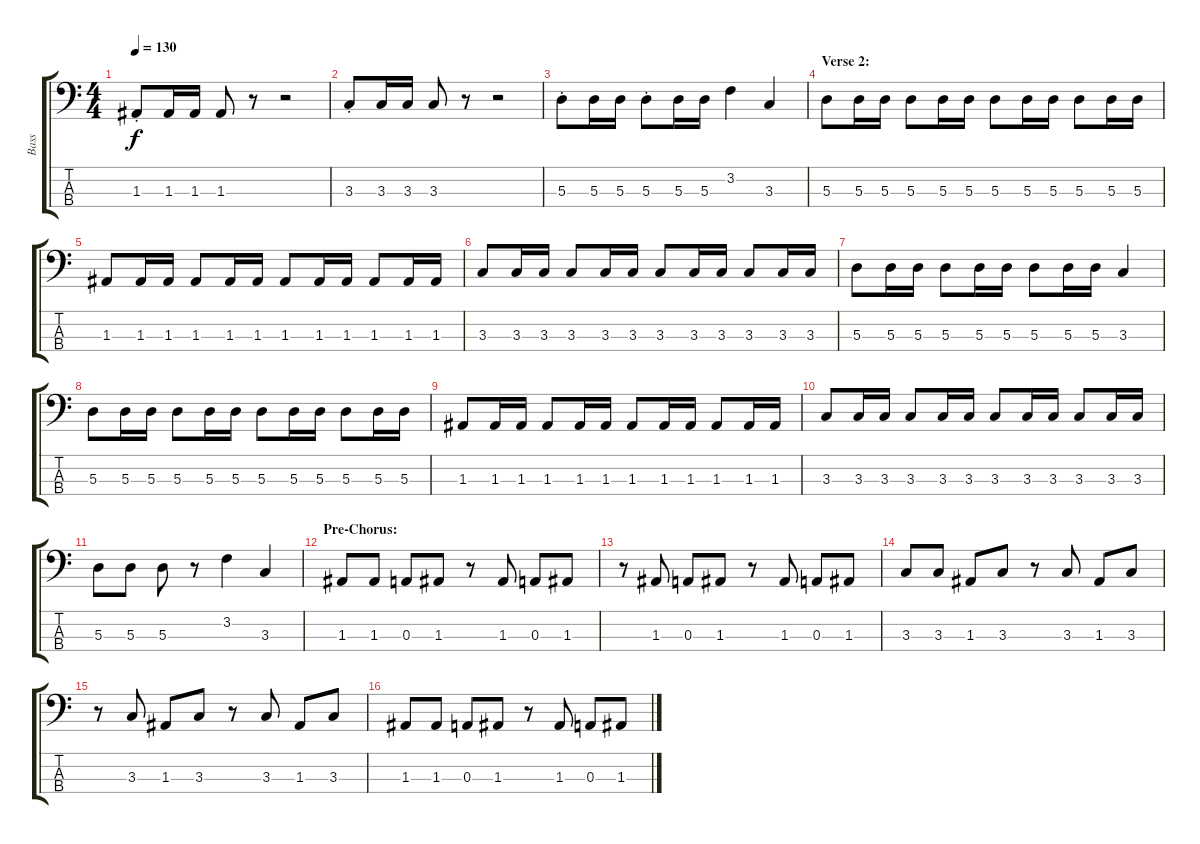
\track ("Bass" "Bass") {instrument electricbasspick}
\staff {score tabs}
\tuning (G2 D2 A1 E1) {hide}
\ts (4 4)
\tempo 130
\clef f4
\ks c
1.3{st}.8{dy f} 1.3.16 1.3.16 1.3.8 r.8 r.2 |
3.3{st}.8 3.3.16 3.3.16 3.3.8 r.8 r.2 |
5.3{st}.8 5.3.16 5.3.16 5.3{st}.8 5.3.16 5.3.16 3.2.4 3.3.4 |
\section ("" "Verse 2:")
5.3.8 5.3.16 5.3.16 5.3.8 5.3.16 5.3.16 5.3.8 5.3.16 5.3.16 5.3.8 5.3.16 5.3.16 |
1.3.8 1.3.16 1.3.16 1.3.8 1.3.16 1.3.16 1.3.8 1.3.16 1.3.16 1.3.8 1.3.16 1.3.16 |
3.3.8 3.3.16 3.3.16 3.3.8 3.3.16 3.3.16 3.3.8 3.3.16 3.3.16 3.3.8 3.3.16 3.3.16 |
5.3.8 5.3.16 5.3.16 5.3.8 5.3.16 5.3.16 5.3.8 5.3.16 5.3.16 3.3.4 |
5.3.8 5.3.16 5.3.16 5.3.8 5.3.16 5.3.16 5.3.8 5.3.16 5.3.16 5.3.8 5.3.16 5.3.16 |
1.3.8 1.3.16 1.3.16 1.3.8 1.3.16 1.3.16 1.3.8 1.3.16 1.3.16 1.3.8 1.3.16 1.3.16 |
3.3.8 3.3.16 3.3.16 3.3.8 3.3.16 3.3.16 3.3.8 3.3.16 3.3.16 3.3.8 3.3.16 3.3.16 |
5.3.8 5.3.8 5.3.8 r.8 3.2.4 3.3.4 |
\section ("" "Pre-Chorus:")
1.3.8 1.3.8 0.3.8 1.3.8 r.8 1.3.8 0.3.8 1.3.8 |
r.8 1.3.8 0.3.8 1.3.8 r.8 1.3.8 0.3.8 1.3.8 |
3.3.8 3.3.8 1.3.8 3.3.8 r.8 3.3.8 1.3.8 3.3.8 |
r.8 3.3.8 1.3.8 3.3.8 r.8 3.3.8 1.3.8 3.3.8 |
1.3.8 1.3.8 0.3.8 1.3.8 r.8 1.3.8 0.3.8 1.3.8
